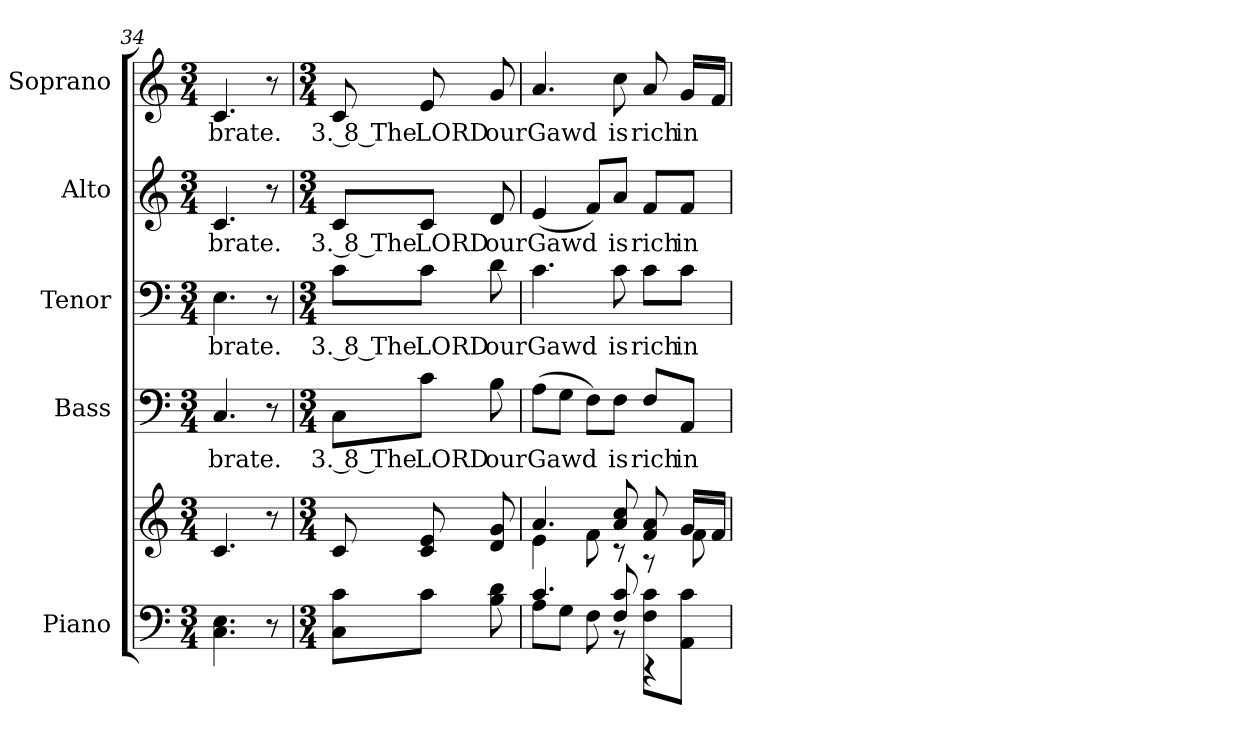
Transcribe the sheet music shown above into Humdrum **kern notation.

**kern	**kern	**kern	**text	**kern	**text	**kern	**text	**kern	**text
*part5	*part5	*part4	*part4	*part3	*part3	*part2	*part2	*part1	*part1
*staff6	*staff5	*staff4	*staff4	*staff3	*staff3	*staff2	*staff2	*staff1	*staff1
*I"Piano	*	*I"Bass	*	*I"Tenor	*	*I"Alto	*	*I"Soprano	*
*I'Pno.	*	*I'B.	*	*I'T.	*	*I'A.	*	*I'S.	*
*clefF4	*clefG2	*clefF4	*	*clefF4	*	*clefG2	*	*clefG2	*
*k[]	*k[]	*k[]	*	*k[]	*	*k[]	*	*k[]	*
*C:	*C:	*C:	*	*C:	*	*C:	*	*C:	*
*M3/4	*M3/4	*M3/4	*	*M3/4	*	*M3/4	*	*M3/4	*
=34	=34	=34	=34	=34	=34	=34	=34	=34	=34
!	!	!	!LO:LY:b:color=#000000	!	!	!	!	!	!
!	!	!	!	!	!LO:LY:b:color=#000000	!	!	!	!
!	!	!	!	!	!	!	!LO:LY:b:color=#000000	!	!
!	!	!	!	!	!	!	!	!	!LO:LY:b:color=#000000
4.Ci\ 4.Ei	4.ci/	4.Ci/	-brate.	4.Ei\	-brate.	4.ci/	-brate.	4.ci/	-brate.
8r	8r	8r	.	8r	.	8r	.	8r	.
!!LO:PB:g=z
=35	=35	=35	=35	=35	=35	=35	=35	=35	=35
*M3/4	*M3/4	*M3/4	*	*M3/4	*	*M3/4	*	*M3/4	*
!	!	!	!LO:LY:b:color=#000000	!	!	!	!	!	!
!	!	!	!	!	!LO:LY:b:color=#000000	!	!	!	!
!	!	!	!	!	!	!	!LO:LY:b:color=#000000	!	!
!	!	!	!	!	!	!	!	!	!LO:LY:b:color=#000000
8Ci\ 8ci\L	8ci/	8Ci\L	3. 8 The	8ci\L	3. 8 The	8ci/L	3. 8 The	8ci/	3. 8 The
!	!	!	!LO:LY:b:color=#000000	!	!	!	!	!	!
!	!	!	!	!	!LO:LY:b:color=#000000	!	!	!	!
!	!	!	!	!	!	!	!LO:LY:b:color=#000000	!	!
!	!	!	!	!	!	!	!	!	!LO:LY:b:color=#000000
8ci\J	8ci/ 8ei	8ci\J	LORD	8ci\J	LORD	8ci/J	LORD	8ei/	LORD
!	!	!	!LO:LY:b:color=#000000	!	!	!	!	!	!
!	!	!	!	!	!LO:LY:b:color=#000000	!	!	!	!
!	!	!	!	!	!	!	!LO:LY:b:color=#000000	!	!
!	!	!	!	!	!	!	!	!	!LO:LY:b:color=#000000
8Bi\ 8di	8di/ 8gi	8Bi\	our	8di\	our	8di/	our	8gi/	our
=36	=36	=36	=36	=36	=36	=36	=36	=36	=36
*^	*^	*	*	*	*	*	*	*	*
!	!	!	!	!	!LO:LY:b:color=#000000	!	!	!	!	!	!
!	!	!	!	!	!	!	!LO:LY:b:color=#000000	!	!	!	!
!	!	!	!	!	!	!	!	!	!LO:LY:b:color=#000000	!	!
!	!	!	!	!	!	!	!	!	!	!	!LO:LY:b:color=#000000
4.ci/	8Ai\L	4.ai/	4ei\	(8Ai\L	Gawd	4.ci\	Gawd	(4ei/	Gawd	4.ai/	Gawd
.	8Gi\J	.	.	8Gi\J	.	.	.	.	.	.	.
.	8Fi\	.	8fi\	8Fi\L)	.	.	.	8fi/L)	.	.	.
!	!	!	!	!	!LO:LY:b:color=#000000	!	!	!	!	!	!
!	!	!	!	!	!	!	!LO:LY:b:color=#000000	!	!	!	!
!	!	!	!	!	!	!	!	!	!LO:LY:b:color=#000000	!	!
!	!	!	!	!	!	!	!	!	!	!	!LO:LY:b:color=#000000
8Fi/ 8ci	8r	8ai/ 8cci	8r	8Fi\J	is	8ci\	is	8ai/J	is	8cci\	is
!	!	!	!	!	!LO:LY:b:color=#000000	!	!	!	!	!	!
!	!	!	!	!	!	!	!LO:LY:b:color=#000000	!	!	!	!
!	!	!	!	!	!	!	!	!	!LO:LY:b:color=#000000	!	!
!	!	!	!	!	!	!	!	!	!	!	!LO:LY:b:color=#000000
8Fi\ 8ci\L	4r	8fi/ 8ai	8r	8Fi/L	rich	8ci\L	rich	8fi/L	rich	8ai/	rich
!	!	!	!	!	!LO:LY:b:color=#000000	!	!	!	!	!	!
!	!	!	!	!	!	!	!LO:LY:b:color=#000000	!	!	!	!
!	!	!	!	!	!	!	!	!	!LO:LY:b:color=#000000	!	!
!	!	!	!	!	!	!	!	!	!	!	!LO:LY:b:color=#000000
8AAi\ 8ci\J	.	16gi/LL	8fi\	8AAi/J	in	8ci\J	in	8fi/J	in	16gi/LL	in
.	.	16fi/JJ	.	.	.	.	.	.	.	16fi/JJ	.
*v	*v	*	*	*	*	*	*	*	*	*	*
*	*v	*v	*	*	*	*	*	*	*	*
=	=	=	=	=	=	=	=	=	=
*-	*-	*-	*-	*-	*-	*-	*-	*-	*-
